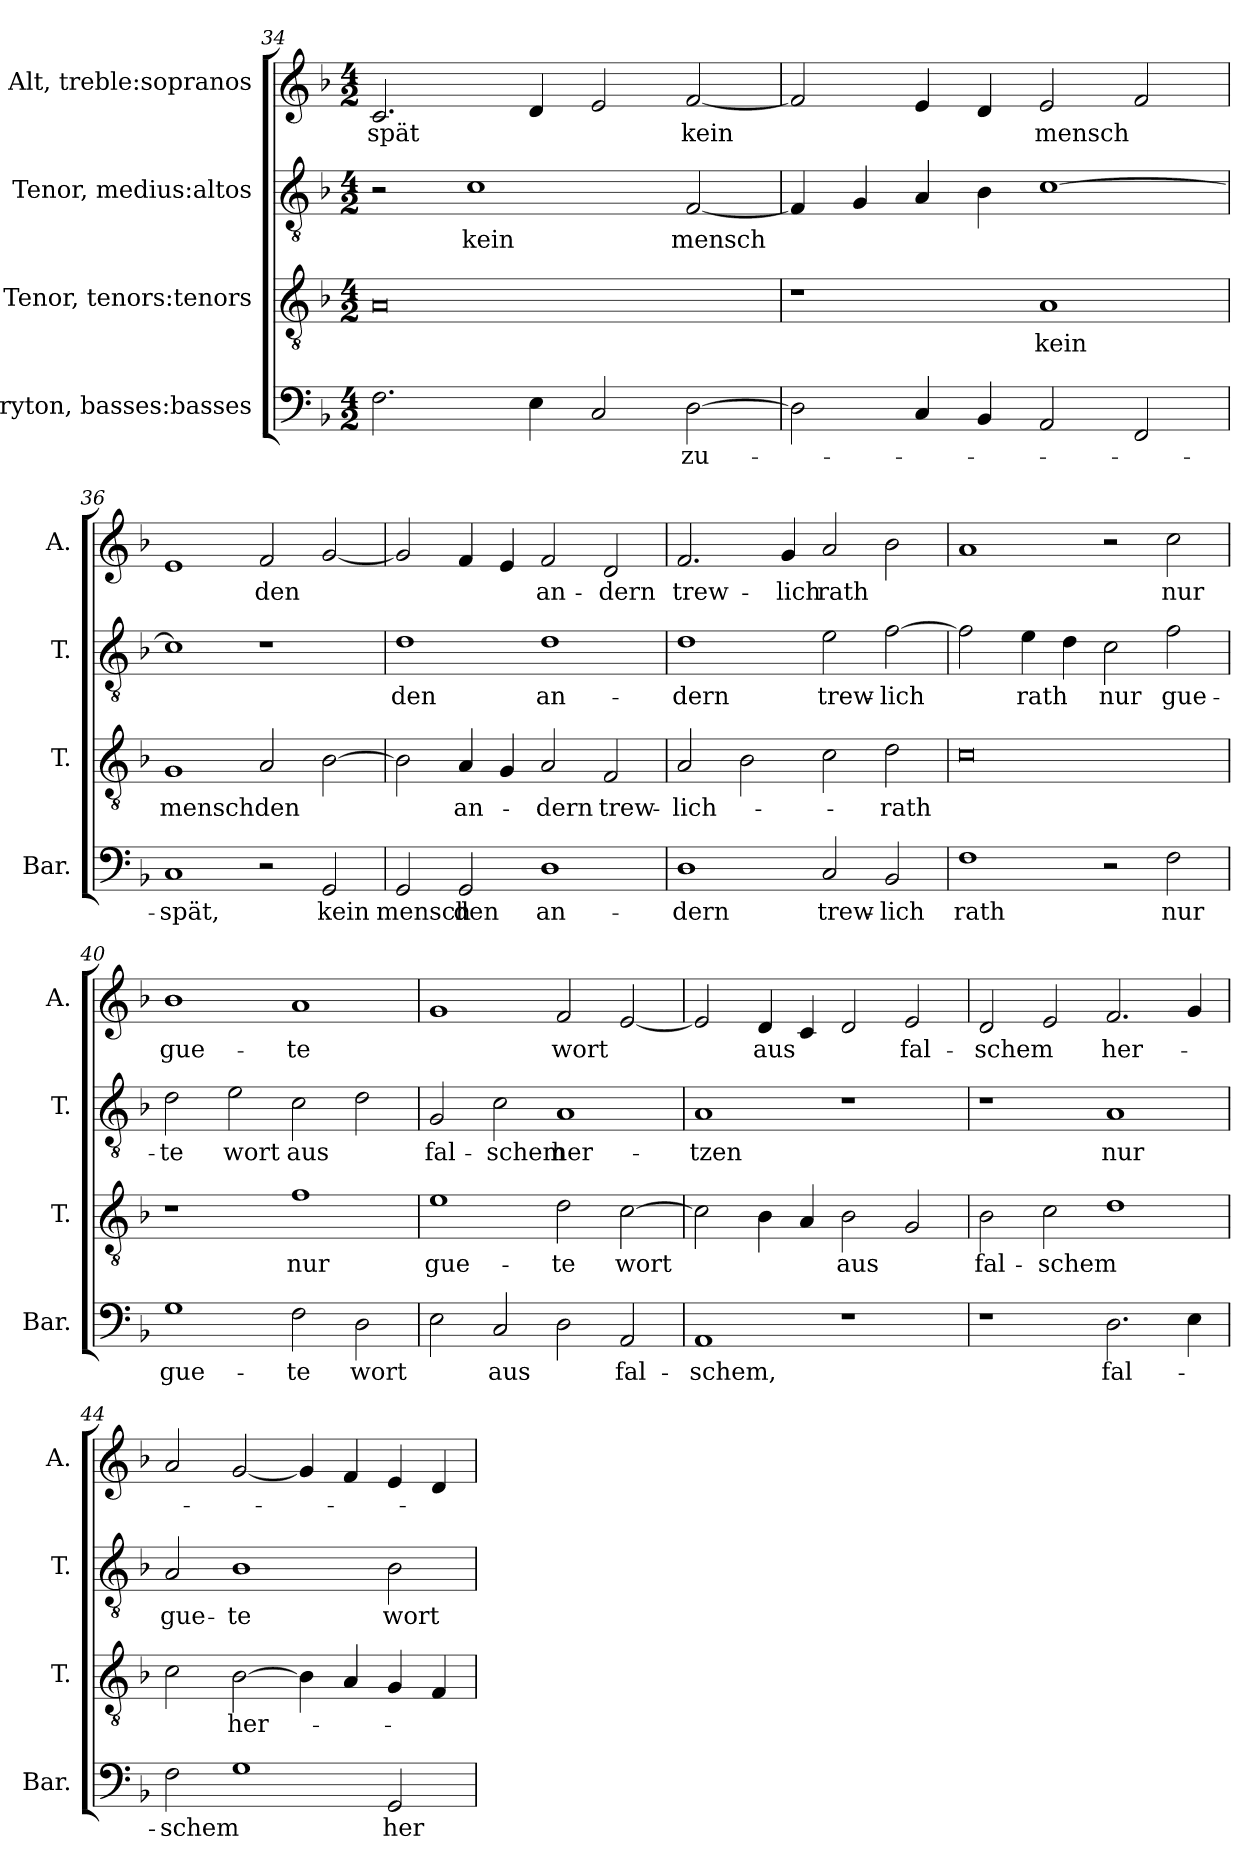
**kern	**text	**kern	**text	**kern	**text	**kern	**text
*part4	*part4	*part3	*part3	*part2	*part2	*part1	*part1
*staff4	*staff4	*staff3	*staff3	*staff2	*staff2	*staff1	*staff1
*I"Baryton, basses:basses	*	*I"Tenor, tenors:tenors	*	*I"Tenor, medius:altos	*	*I"Alt, treble:sopranos	*
*I'Bar.	*	*I'T.	*	*I'T.	*	*I'A.	*
*clefF4	*	*clefGv2	*	*clefGv2	*	*clefG2	*
*k[b-]	*	*k[b-]	*	*k[b-]	*	*k[b-]	*
*M4/2	*	*M4/2	*	*M4/2	*	*M4/2	*
=34	=34	=34	=34	=34	=34	=34	=34
!	!	!	!	!	!	!	!LO:LY:b
2.F\	.	0A	.	2r	.	2.c/	spät
!	!	!	!	!	!LO:LY:b	!	!
.	.	.	.	1c	kein	.	.
4E\	.	.	.	.	.	4d/	.
2C/	.	.	.	.	.	2e/	.
!	!LO:LY:b	!	!	!	!LO:LY:b	!	!LO:LY:b
[2D\	zu-	.	.	[2F/	mensch	[2f/	kein
=35	=35	=35	=35	=35	=35	=35	=35
2D\]	.	1r	.	4F/]	.	2f/]	.
.	.	.	.	4G/	.	.	.
4C/	.	.	.	4A/	.	4e/	.
4BB-/	.	.	.	4B-\	.	4d/	.
!	!	!	!LO:LY:b	!	!	!	!LO:LY:b
2AA/	.	1A	kein	[1c	.	2e/	mensch
2FF/	.	.	.	.	.	2f/	.
!!LO:LB:g=z
=36	=36	=36	=36	=36	=36	=36	=36
!	!LO:LY:b	!	!LO:LY:b	!	!	!	!
1C	-spät,	1G	mensch	1c]	.	1e	.
!	!	!	!LO:LY:b	!	!	!	!LO:LY:b
2r	.	2A/	den	1r	.	2f/	den
!	!LO:LY:b	!	!	!	!	!	!
2GG/	kein	[2B-\	.	.	.	[2g/	.
=37	=37	=37	=37	=37	=37	=37	=37
!	!LO:LY:b	!	!	!	!LO:LY:b	!	!
2GG/	mensch	2B-\]	.	1d	den	2g/]	.
!	!LO:LY:b	!	!LO:LY:b	!	!	!	!
2GG/	den	4A/	an-	.	.	4f/	.
.	.	4G/	.	.	.	4e/	.
!	!LO:LY:b	!	!LO:LY:b	!	!LO:LY:b	!	!LO:LY:b
1D	an-	2A/	-dern	1d	an-	2f/	an-
!	!	!	!LO:LY:b	!	!	!	!LO:LY:b
.	.	2F/	trew-	.	.	2d/	-dern
=38	=38	=38	=38	=38	=38	=38	=38
!	!LO:LY:b	!	!LO:LY:b	!	!LO:LY:b	!	!LO:LY:b
1D	-dern	2A/	-lich-	1d	-dern	2.f/	trew-
.	.	2B-\	.	.	.	.	.
!	!	!	!	!	!	!	!LO:LY:b
.	.	.	.	.	.	4g/	-lich
!	!LO:LY:b	!	!	!	!LO:LY:b	!	!LO:LY:b
2C/	trew-	2c\	.	2e\	trew-	2a/	rath
!	!LO:LY:b	!	!LO:LY:b	!	!LO:LY:b	!	!
2BB-/	-lich	2d\	-rath	[2f\	-lich	2b-\	.
=39	=39	=39	=39	=39	=39	=39	=39
!	!LO:LY:b	!	!	!	!	!	!
1F	rath	0c	.	2f\]	.	1a	.
!	!	!	!	!	!LO:LY:b	!	!
.	.	.	.	4e\	rath	.	.
.	.	.	.	4d\	.	.	.
!	!	!	!	!	!LO:LY:b	!	!
2r	.	.	.	2c\	nur	2r	.
!	!LO:LY:b	!	!	!	!LO:LY:b	!	!LO:LY:b
2F\	nur	.	.	2f\	gue-	2cc\	nur
!!LO:LB:g=z
=40	=40	=40	=40	=40	=40	=40	=40
!	!LO:LY:b	!	!	!	!LO:LY:b	!	!LO:LY:b
1G	gue-	1r	.	2d\	-te	1b-	gue-
!	!	!	!	!	!LO:LY:b	!	!
.	.	.	.	2e\	wort	.	.
!	!LO:LY:b	!	!LO:LY:b	!	!LO:LY:b	!	!LO:LY:b
2F\	-te	1f	nur	2c\	aus	1a	-te
!	!LO:LY:b	!	!	!	!	!	!
2D\	wort	.	.	2d\	.	.	.
=41	=41	=41	=41	=41	=41	=41	=41
!	!	!	!LO:LY:b	!	!LO:LY:b	!	!
2E\	.	1e	gue-	2G/	fal-	1g	.
!	!LO:LY:b	!	!	!	!LO:LY:b	!	!
2C/	aus	.	.	2c\	-schem	.	.
!	!	!	!LO:LY:b	!	!LO:LY:b	!	!LO:LY:b
2D\	.	2d\	-te	1A	her-	2f/	wort
!	!LO:LY:b	!	!LO:LY:b	!	!	!	!
2AA/	fal-	[2c\	wort	.	.	[2e/	.
=42	=42	=42	=42	=42	=42	=42	=42
!	!LO:LY:b	!	!	!	!LO:LY:b	!	!
1AA	-schem,	2c\]	.	1A	-tzen	2e/]	.
!	!	!	!	!	!	!	!LO:LY:b
.	.	4B-\	.	.	.	4d/	aus
.	.	4A/	.	.	.	4c/	.
!	!	!	!LO:LY:b	!	!	!	!
1r	.	2B-\	aus	1r	.	2d/	.
!	!	!	!	!	!	!	!LO:LY:b
.	.	2G/	.	.	.	2e/	fal-
=43	=43	=43	=43	=43	=43	=43	=43
!	!	!	!LO:LY:b	!	!	!	!LO:LY:b
1r	.	2B-\	fal-	1r	.	2d/	-schem
!	!	!	!LO:LY:b	!	!	!	!
.	.	2c\	-schem	.	.	2e/	.
!	!LO:LY:b	!	!	!	!LO:LY:b	!	!LO:LY:b
2.D\	fal-	1d	.	1A	nur	2.f/	her-
4E\	.	.	.	.	.	4g/	.
=44	=44	=44	=44	=44	=44	=44	=44
!	!LO:LY:b	!	!	!	!LO:LY:b	!	!
2F\	-schem	2c\	.	2A/	gue-	2a/	.
!	!	!	!LO:LY:b	!	!LO:LY:b	!	!
1G	.	[2B-\	her-	1B-	-te	[2g/	.
.	.	4B-\]	.	.	.	4g/]	.
.	.	4A/	.	.	.	4f/	.
!	!LO:LY:b	!	!	!	!LO:LY:b	!	!
2GG/	her-	4G/	.	2B-\	wort	4e/	.
.	.	4F/	.	.	.	4d/	.
=	=	=	=	=	=	=	=
*-	*-	*-	*-	*-	*-	*-	*-
